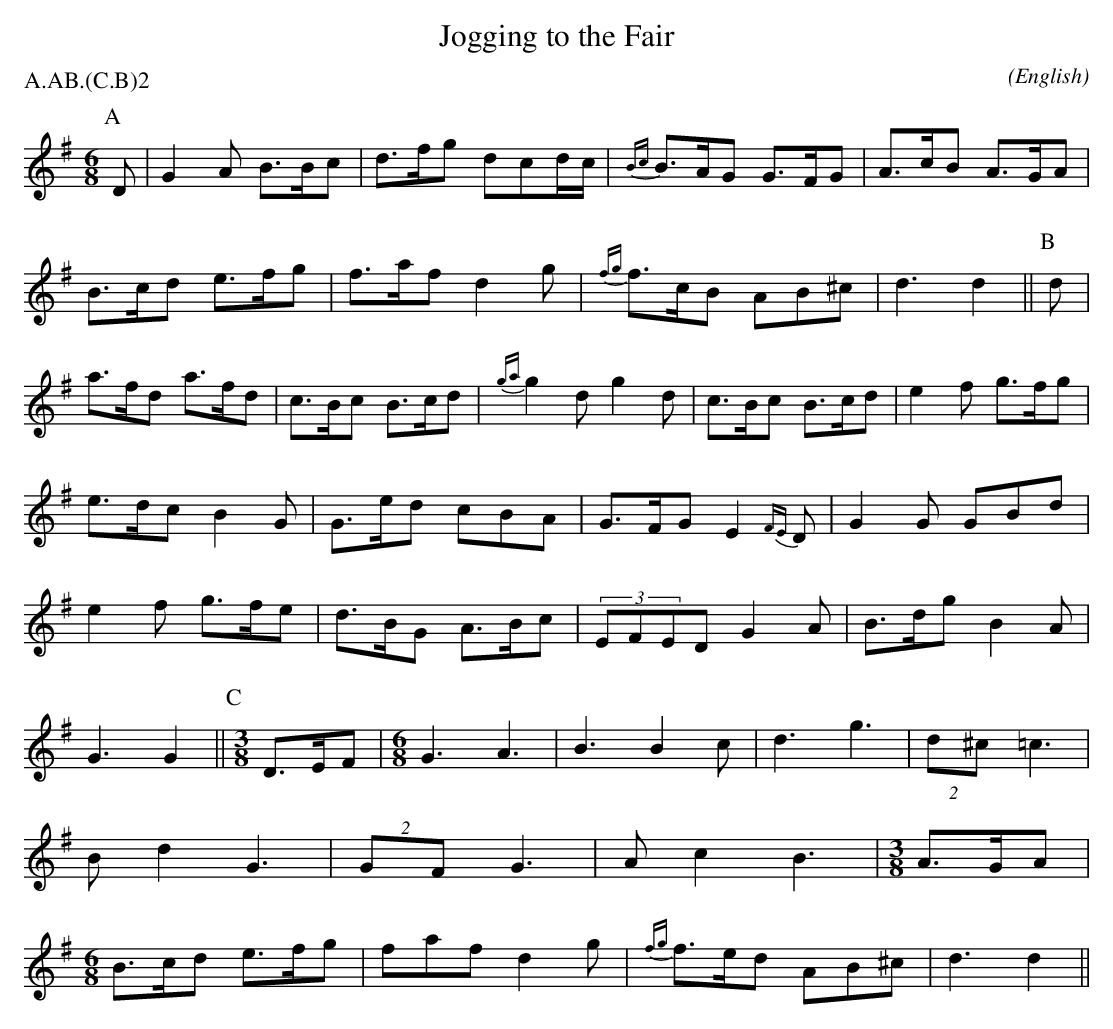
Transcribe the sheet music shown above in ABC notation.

X:1
T:Jogging to the Fair
M:6/8
C:
O:English
P:A.AB.(C.B)2
K:G
P:A
D | G2 A B>Bc | d>fg dcd/2c/2 | {Bc}B>AG G>FG | A>cB   A>GA |\
B>cd e>fg | f>af d2g      | {fg}f>cB AB^c | d3     d2   ||\
P:B
d | a>fd a>fd | c>Bc B>cd     | {ga}g2 d g2 d | c>Bc   B>cd |\
e2 f g>fg | e>dc B2 G     |     G>ed cBA  | G>FG   E2   \
{FE}D | G2 G GBd  | e2 f g>fe     |     d>BG A>Bc | (3EFED G2   \
A | B>dg B2 A | G3   G2       ||\
P:C
M:3/8
L:1/8
D>EF |\
M:6/8
G3 A3 | B3 B2 c | d3 g3 |\
(2d^c =c3 | B d2 G3 | (2GF G3 | A c2 B3 |\
M:3/8
L:1/8
A>GA |\
M:6/8
B>cd e>fg | faf  d2g      | {fg}f>ed AB^c | d3     d2       ||
